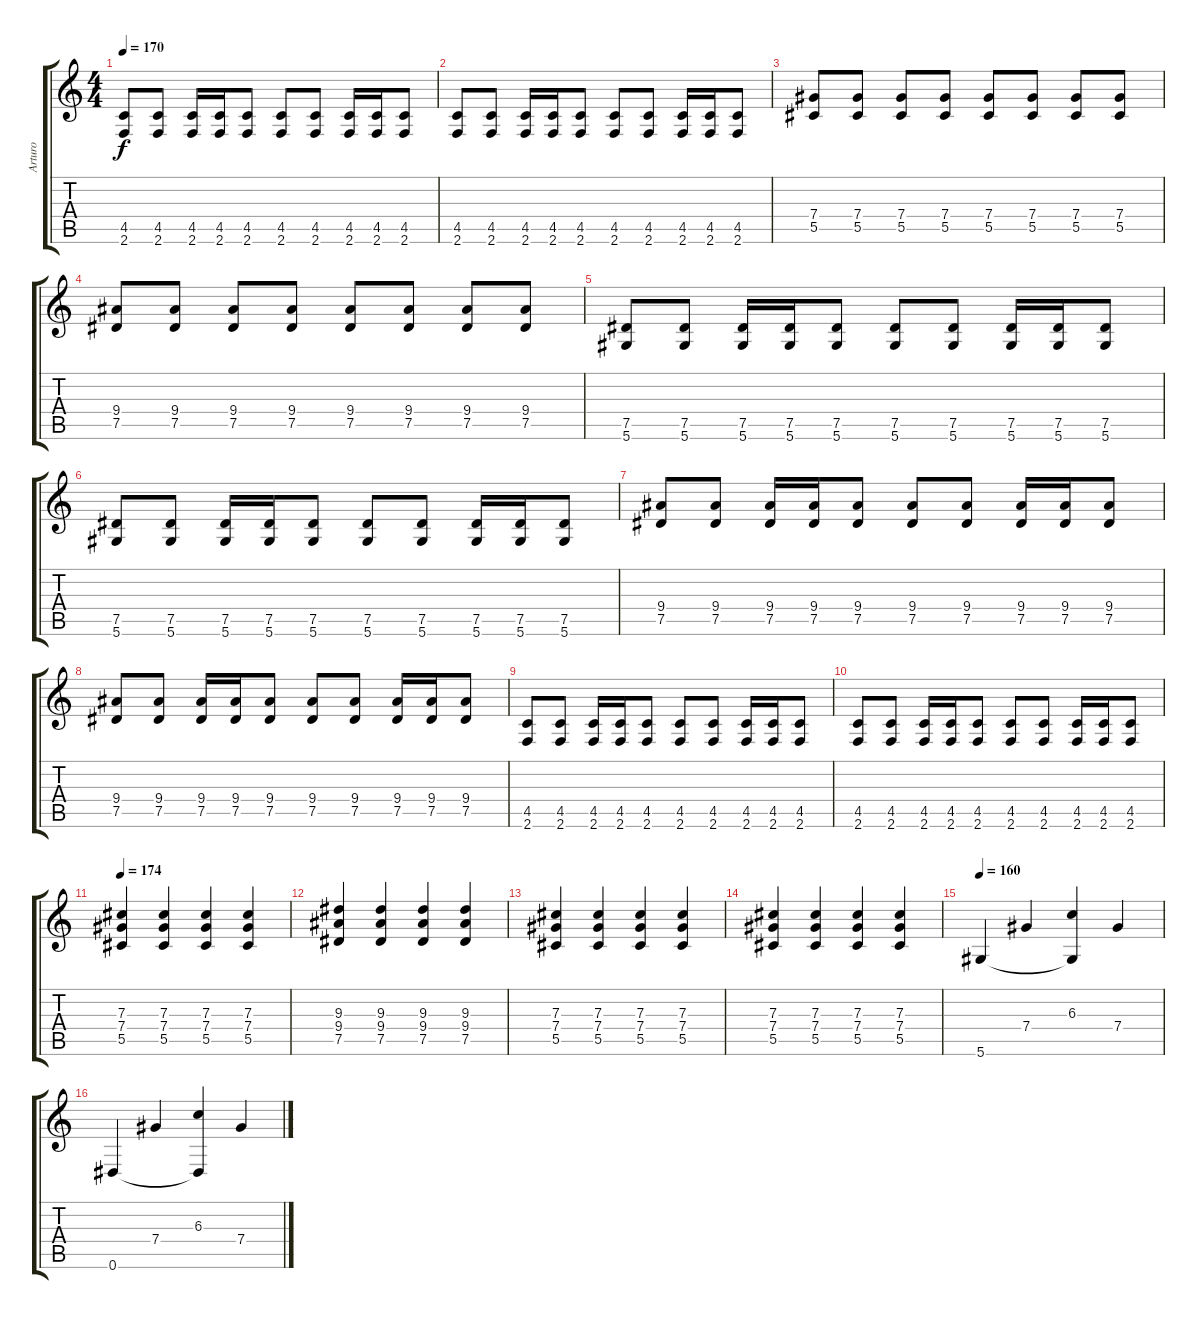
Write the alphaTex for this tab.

\track ("Arturo" "Arturo") {instrument overdrivenguitar}
\staff {score tabs}
\tuning (Eb4 Bb3 Gb3 Db3 Ab2 Eb2) {hide}
\ts (4 4)
\tempo 170
\clef g2
\ks c
(4.5 2.6).8{dy f} (4.5 2.6).8 (4.5 2.6).16 (4.5 2.6).16 (4.5 2.6).8 (4.5 2.6).8 (4.5 2.6).8 (4.5 2.6).16 (4.5 2.6).16 (4.5 2.6).8 |
(4.5 2.6).8 (4.5 2.6).8 (4.5 2.6).16 (4.5 2.6).16 (4.5 2.6).8 (4.5 2.6).8 (4.5 2.6).8 (4.5 2.6).16 (4.5 2.6).16 (4.5 2.6).8 |
(7.4 5.5).8 (7.4 5.5).8 (7.4 5.5).8 (7.4 5.5).8 (7.4 5.5).8 (7.4 5.5).8 (7.4 5.5).8 (7.4 5.5).8 |
(9.4 7.5).8 (9.4 7.5).8 (9.4 7.5).8 (9.4 7.5).8 (9.4 7.5).8 (9.4 7.5).8 (9.4 7.5).8 (9.4 7.5).8 |
(7.5 5.6).8 (7.5 5.6).8 (7.5 5.6).16 (7.5 5.6).16 (7.5 5.6).8 (7.5 5.6).8 (7.5 5.6).8 (7.5 5.6).16 (7.5 5.6).16 (7.5 5.6).8 |
(7.5 5.6).8 (7.5 5.6).8 (7.5 5.6).16 (7.5 5.6).16 (7.5 5.6).8 (7.5 5.6).8 (7.5 5.6).8 (7.5 5.6).16 (7.5 5.6).16 (7.5 5.6).8 |
(9.4 7.5).8 (9.4 7.5).8 (9.4 7.5).16 (9.4 7.5).16 (9.4 7.5).8 (9.4 7.5).8 (9.4 7.5).8 (9.4 7.5).16 (9.4 7.5).16 (9.4 7.5).8 |
(9.4 7.5).8 (9.4 7.5).8 (9.4 7.5).16 (9.4 7.5).16 (9.4 7.5).8 (9.4 7.5).8 (9.4 7.5).8 (9.4 7.5).16 (9.4 7.5).16 (9.4 7.5).8 |
(4.5 2.6).8 (4.5 2.6).8 (4.5 2.6).16 (4.5 2.6).16 (4.5 2.6).8 (4.5 2.6).8 (4.5 2.6).8 (4.5 2.6).16 (4.5 2.6).16 (4.5 2.6).8 |
(4.5 2.6).8 (4.5 2.6).8 (4.5 2.6).16 (4.5 2.6).16 (4.5 2.6).8 (4.5 2.6).8 (4.5 2.6).8 (4.5 2.6).16 (4.5 2.6).16 (4.5 2.6).8 |
\tempo 174
(7.3 7.4 5.5).4 (7.3 7.4 5.5).4 (7.3 7.4 5.5).4 (7.3 7.4 5.5).4 |
(9.3 9.4 7.5).4 (9.3 9.4 7.5).4 (9.3 9.4 7.5).4 (9.3 9.4 7.5).4 |
(7.3 7.4 5.5).4 (7.3 7.4 5.5).4 (7.3 7.4 5.5).4 (7.3 7.4 5.5).4 |
(7.3 7.4 5.5).4 (7.3 7.4 5.5).4 (7.3 7.4 5.5).4 (7.3 7.4 5.5).4 |
\tempo 160
5.6.4{volume 16 instrument overdrivenguitar} 7.4.4 (6.3 5.6{t}).4 7.4.4 |
0.6.4 7.4.4 (6.3 0.6{t}).4 7.4.4
